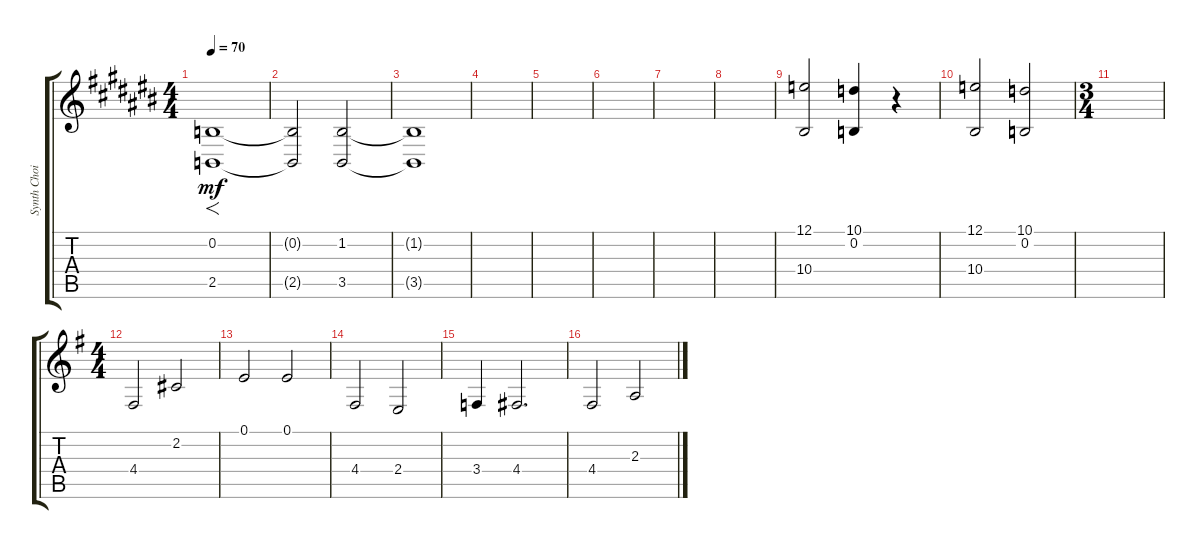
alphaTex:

\track ("Synth Choir" "Synth Choi") {instrument pad2warm}
\staff {score tabs}
\tuning (E4 B3 G3 D3 A2 E2) {hide}
\ts (4 4)
\tempo 70
\clef g2
\ks a#minor
(0.2 2.5).1{f dy mf instrument pad2warm} |
(0.2{t} 2.5{t}).2 (1.2 3.5).2 |
(1.2{t} 3.5{t}).1 |
|
|
|
|
|
(12.1 10.4).2 (10.1 0.2).4 r.4 |
(12.1 10.4).2 (10.1 0.2).2 |
\ts (3 4)
|
\ts (4 4)
\ks eminor
4.4.2 2.2.2 |
0.1.2 0.1.2 |
4.4.2 2.4.2 |
3.4.4 4.4.2{d} |
4.4.2 2.3.2
